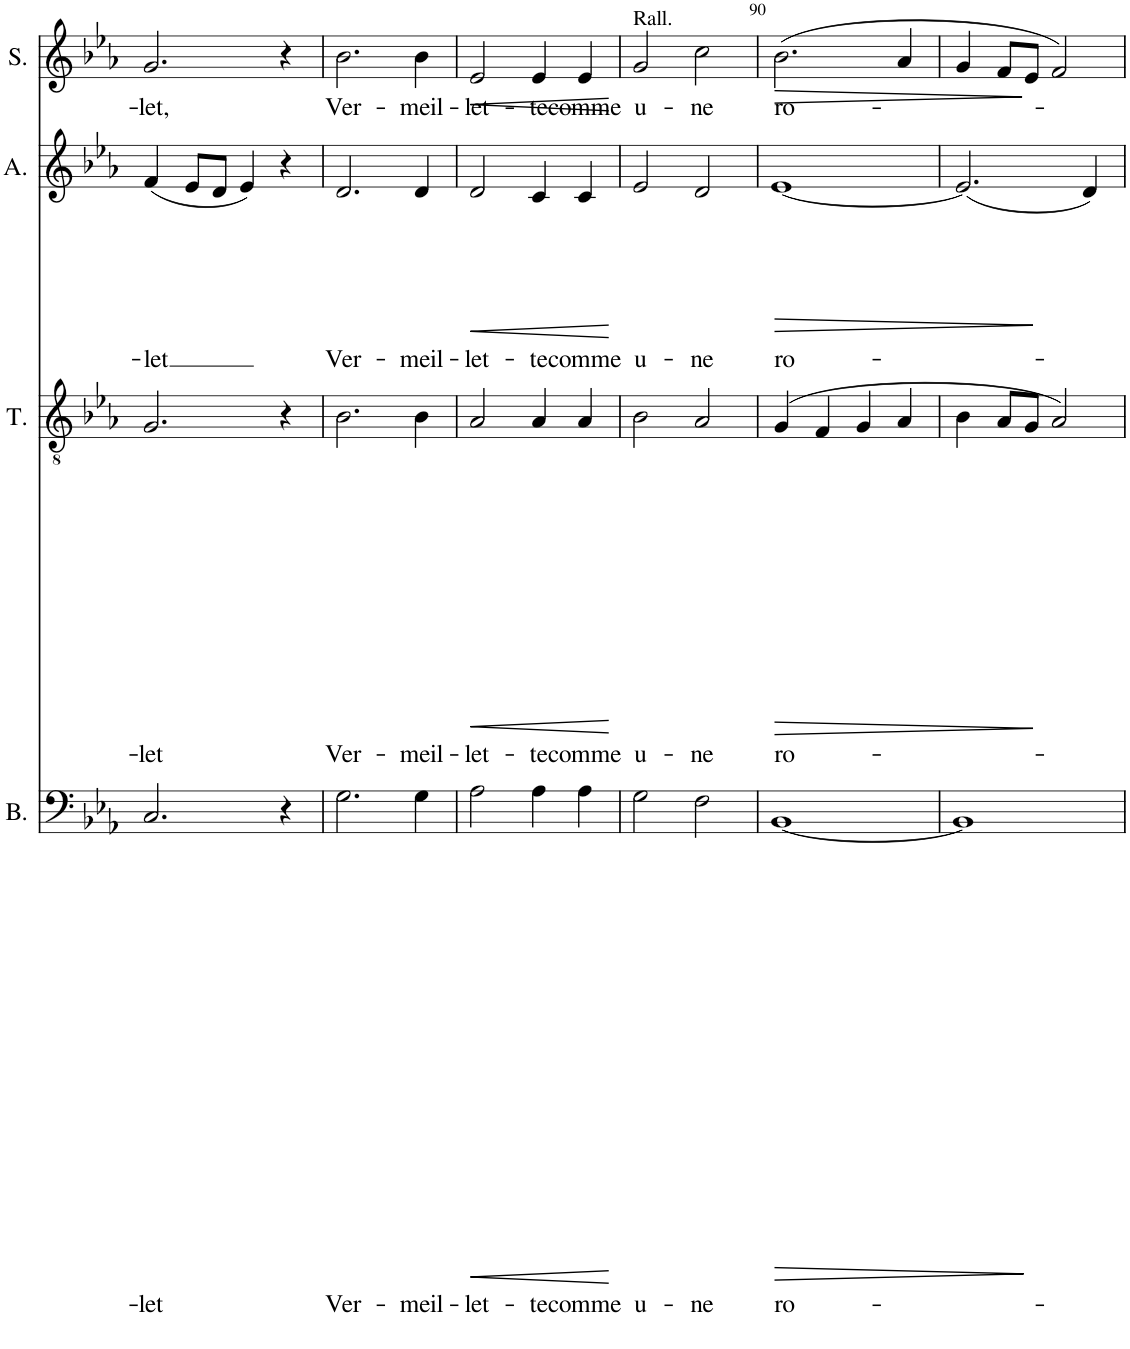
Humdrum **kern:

**kern	**text	**dynam	**kern	**text	**dynam	**kern	**text	**dynam	**kern	**text	**dynam
*part4	*part4	*part4	*part3	*part3	*part3	*part2	*part2	*part2	*part1	*part1	*part1
*staff4	*staff4	*staff4	*staff3	*staff3	*staff3	*staff2	*staff2	*staff2	*staff1	*staff1	*staff1
*I"Bass	*	*	*I"Tenor	*	*	*I"Alto	*	*	*I"Soprano	*	*
*I'B.	*	*	*I'T.	*	*	*I'A.	*	*	*I'S.	*	*
!!LO:PB:g=z
*clefF4	*	*	*clefGv2	*	*	*clefG2	*	*	*clefG2	*	*
*k[b-e-a-]	*	*	*k[b-e-a-]	*	*	*k[b-e-a-]	*	*	*k[b-e-a-]	*	*
*M2/2	*	*	*M2/2	*	*	*M2/2	*	*	*M2/2	*	*
=86	=86	=86	=86	=86	=86	=86	=86	=86	=86	=86	=86
!	!LO:LY:b	!	!	!LO:LY:b	!	!	!LO:LY:b	!	!	!LO:LY:b	!
2.C/	-let	.	2.G/	-let	.	(4f/	-let	.	2.g/	-let,	.
.	.	.	.	.	.	8e-/L	.	.	.	.	.
.	.	.	.	.	.	8d/J	.	.	.	.	.
.	.	.	.	.	.	4e-/)	.	.	.	.	.
4r	.	.	4r	.	.	4r	.	.	4r	.	.
=87	=87	=87	=87	=87	=87	=87	=87	=87	=87	=87	=87
!	!LO:LY:b	!	!	!LO:LY:b	!	!	!LO:LY:b	!	!	!LO:LY:b	!
2.G\	Ver-	.	2.B-\	Ver-	.	2.d/	Ver-	.	2.b-\	Ver-	.
!	!LO:LY:b	!	!	!LO:LY:b	!	!	!LO:LY:b	!	!	!LO:LY:b	!
4G\	-meil-	.	4B-\	-meil-	.	4d/	-meil-	.	4b-\	-meil-	.
=88	=88	=88	=88	=88	=88	=88	=88	=88	=88	=88	=88
!	!LO:LY:b	!LO:HP:b	!	!LO:LY:b	!LO:HP:b	!	!LO:LY:b	!LO:HP:b	!	!LO:LY:b	!LO:HP:b
2A-\	-let-	<	2A-/	-let-	<	2d/	-let-	<	2e-/	-let-	<
!	!LO:LY:b	!	!	!LO:LY:b	!	!	!LO:LY:b	!	!	!LO:LY:b	!
4A-\	-te	.	4A-/	-te	.	4c/	-te	.	4e-/	-te	.
!	!LO:LY:b	!	!	!LO:LY:b	!	!	!LO:LY:b	!	!	!LO:LY:b	!
4A-\	comme	.	4A-/	comme	.	4c/	comme	.	4e-/	comme	.
.	.	[	.	.	[	.	.	[	.	.	[
=89	=89	=89	=89	=89	=89	=89	=89	=89	=89	=89	=89
!	!	!	!	!	!	!	!	!	!LO:TX:a:t=Rall.	!	!
!	!LO:LY:b	!	!	!LO:LY:b	!	!	!LO:LY:b	!	!	!LO:LY:b	!
2G\	u-	.	2B-\	u-	.	2e-/	u-	.	2g/	u-	.
!	!LO:LY:b	!	!	!LO:LY:b	!	!	!LO:LY:b	!	!	!LO:LY:b	!
2F\	-ne	.	2A-/	-ne	.	2d/	-ne	.	2cc\	-ne	.
=90	=90	=90	=90	=90	=90	=90	=90	=90	=90	=90	=90
!	!LO:LY:b	!LO:HP:b	!	!LO:LY:b	!LO:HP:b	!	!LO:LY:b	!LO:HP:b	!	!LO:LY:b	!LO:HP:b
[1BB-	ro-	>	(4G/	ro-	>	[1e-	ro-	>	(2.b-\	ro-	>
.	.	.	4F/	.	.	.	.	.	.	.	.
.	.	.	4G/	.	.	.	.	.	.	.	.
.	.	.	4A-/	.	.	.	.	.	4a-/	.	.
.	.	]	.	.	]	.	.	]	.	.	]
=91	=91	=91	=91	=91	=91	=91	=91	=91	=91	=91	=91
1BB-]	.	.	4B-\	.	.	(2.e-/]	.	.	4g/	.	.
.	.	.	8A-/L	.	.	.	.	.	8f/L	.	.
.	.	.	8G/J	.	.	.	.	.	8e-/J	.	.
.	.	.	2A-/)	.	.	.	.	.	2f/)	.	.
.	.	.	.	.	.	4d/)	.	.	.	.	.
=	=	=	=	=	=	=	=	=	=	=	=
*-	*-	*-	*-	*-	*-	*-	*-	*-	*-	*-	*-
